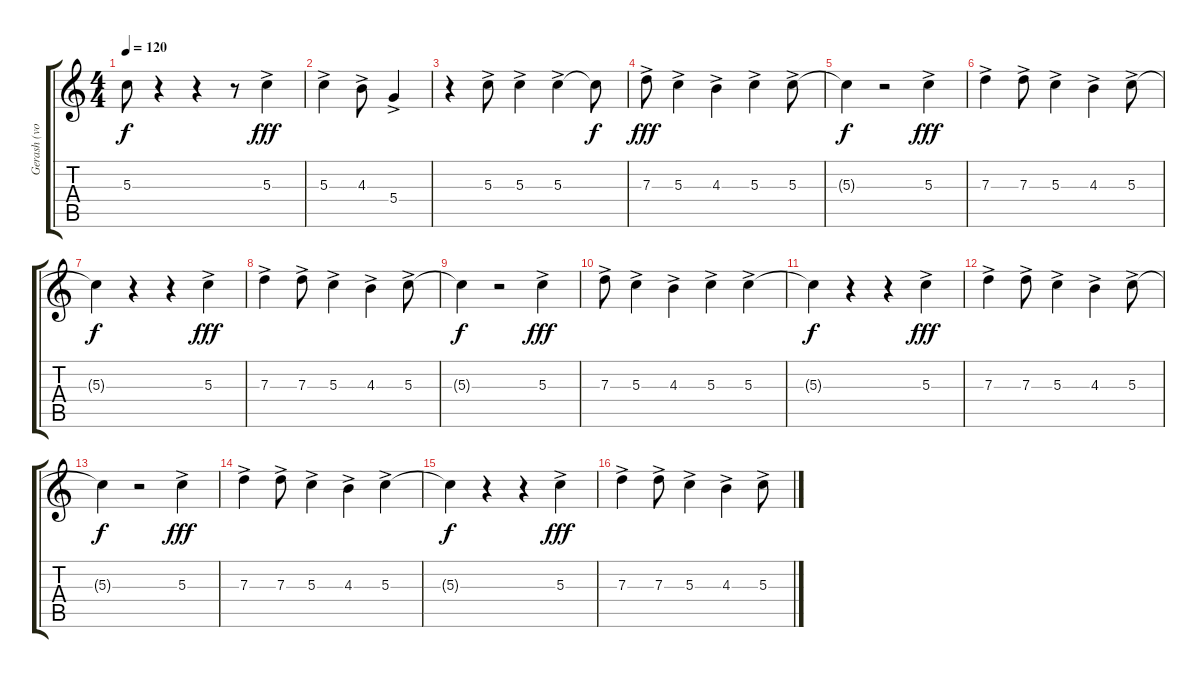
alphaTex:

\track ("Gerash (vokal)" "Gerash (vo") {instrument electricguitarjazz}
\staff {score tabs}
\tuning (E4 B3 G3 D3 A2 E2) {hide}
\ts (4 4)
\tempo 120
\clef g2
\ks c
5.3{t}.8{dy f} r.4 r.4 r.8 5.3{ac}.4{dy fff} |
5.3{ac}.4 4.3{ac}.8 5.4{ac}.4 |
r.4 5.3{ac}.8 5.3{ac}.4 5.3{ac}.4 5.3{t}.8{dy f} |
7.3{ac}.8{dy fff} 5.3{ac}.4 4.3{ac}.4 5.3{ac}.4 5.3{ac}.8 |
5.3{t}.4{dy f} r.2 5.3{ac}.4{dy fff} |
7.3{ac}.4 7.3{ac}.8 5.3{ac}.4 4.3{ac}.4 5.3{ac}.8 |
5.3{t}.4{dy f} r.4 r.4 5.3{ac}.4{dy fff} |
7.3{ac}.4 7.3{ac}.8 5.3{ac}.4 4.3{ac}.4 5.3{ac}.8 |
5.3{t}.4{dy f} r.2 5.3{ac}.4{dy fff} |
7.3{ac}.8 5.3{ac}.4 4.3{ac}.4 5.3{ac}.4 5.3{ac}.4 |
5.3{t}.4{dy f} r.4 r.4 5.3{ac}.4{dy fff} |
7.3{ac}.4 7.3{ac}.8 5.3{ac}.4 4.3{ac}.4 5.3{ac}.8 |
5.3{t}.4{dy f} r.2 5.3{ac}.4{dy fff} |
7.3{ac}.4 7.3{ac}.8 5.3{ac}.4 4.3{ac}.4 5.3{ac}.4 |
5.3{t}.4{dy f} r.4 r.4 5.3{ac}.4{dy fff} |
7.3{ac}.4 7.3{ac}.8 5.3{ac}.4 4.3{ac}.4 5.3{ac}.8
